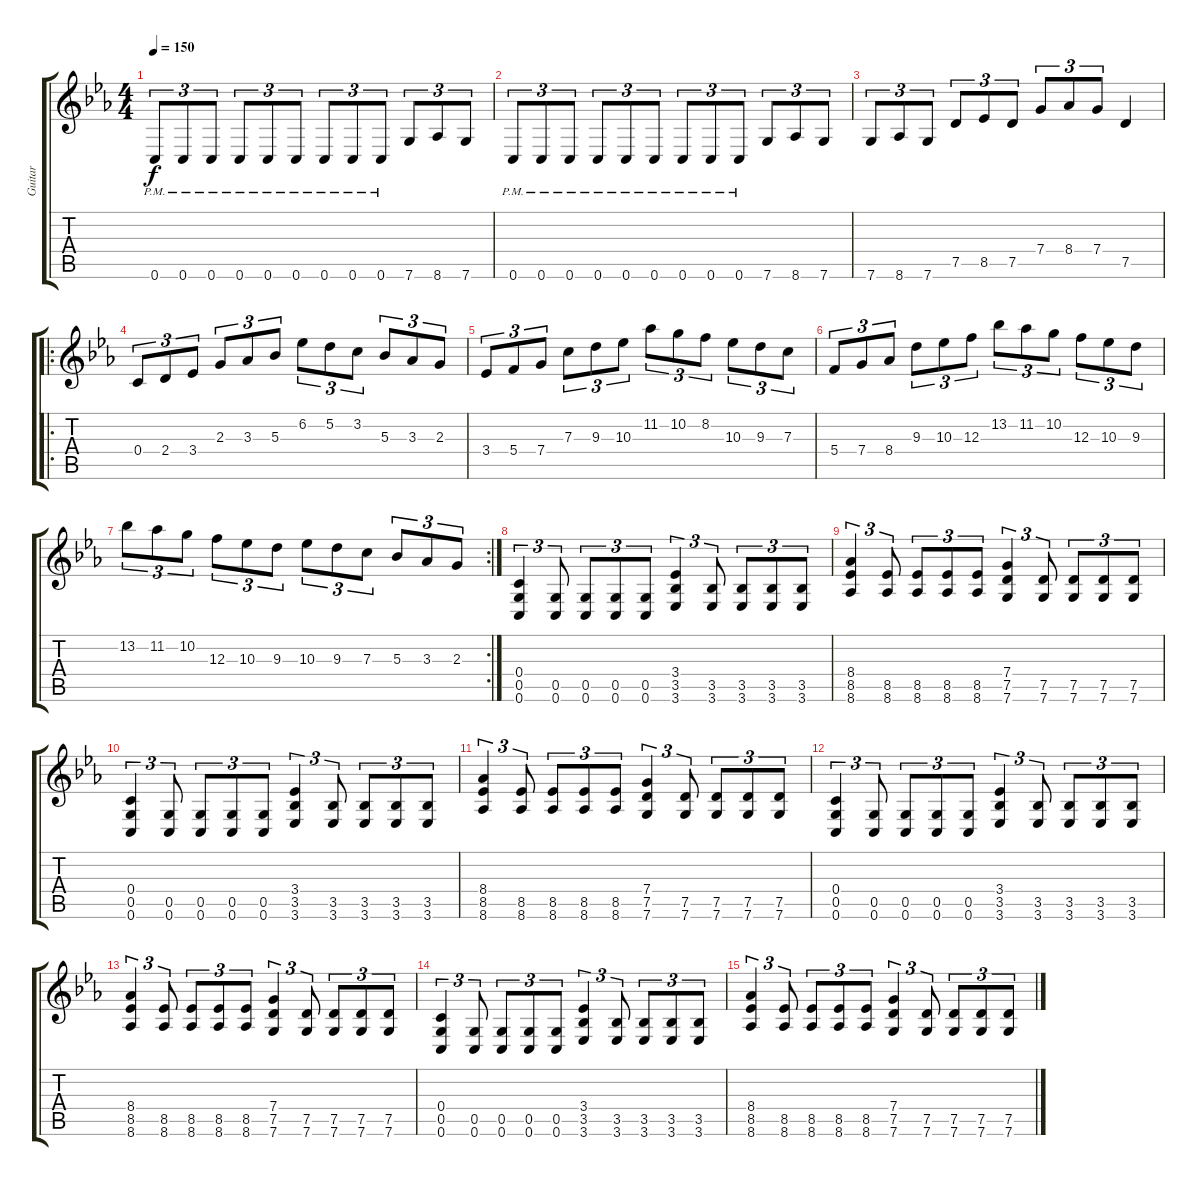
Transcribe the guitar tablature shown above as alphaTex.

\track ("Guitar" "Guitar") {instrument distortionguitar}
\staff {score tabs}
\tuning (D4 A3 F3 C3 G2 C2) {hide}
\ts (4 4)
\tempo 150
\clef g2
\ks cminor
0.6{pm}.8{tu (3 2) dy f} 0.6{pm}.8{tu (3 2)} 0.6{pm}.8{tu (3 2)} 0.6{pm}.8{tu (3 2)} 0.6{pm}.8{tu (3 2)} 0.6{pm}.8{tu (3 2)} 0.6{pm}.8{tu (3 2)} 0.6{pm}.8{tu (3 2)} 0.6{pm}.8{tu (3 2)} 7.6.8{tu (3 2)} 8.6.8{tu (3 2)} 7.6.8{tu (3 2)} |
0.6{pm}.8{tu (3 2)} 0.6{pm}.8{tu (3 2)} 0.6{pm}.8{tu (3 2)} 0.6{pm}.8{tu (3 2)} 0.6{pm}.8{tu (3 2)} 0.6{pm}.8{tu (3 2)} 0.6{pm}.8{tu (3 2)} 0.6{pm}.8{tu (3 2)} 0.6{pm}.8{tu (3 2)} 7.6.8{tu (3 2)} 8.6.8{tu (3 2)} 7.6.8{tu (3 2)} |
7.6.8{tu (3 2)} 8.6.8{tu (3 2)} 7.6.8{tu (3 2)} 7.5.8{tu (3 2)} 8.5.8{tu (3 2)} 7.5.8{tu (3 2)} 7.4.8{tu (3 2)} 8.4.8{tu (3 2)} 7.4.8{tu (3 2)} 7.5.4 |
\ro
0.4.8{tu (3 2)} 2.4.8{tu (3 2)} 3.4.8{tu (3 2)} 2.3.8{tu (3 2)} 3.3.8{tu (3 2)} 5.3.8{tu (3 2)} 6.2.8{tu (3 2)} 5.2.8{tu (3 2)} 3.2.8{tu (3 2)} 5.3.8{tu (3 2)} 3.3.8{tu (3 2)} 2.3.8{tu (3 2)} |
3.4.8{tu (3 2)} 5.4.8{tu (3 2)} 7.4.8{tu (3 2)} 7.3.8{tu (3 2)} 9.3.8{tu (3 2)} 10.3.8{tu (3 2)} 11.2.8{tu (3 2)} 10.2.8{tu (3 2)} 8.2.8{tu (3 2)} 10.3.8{tu (3 2)} 9.3.8{tu (3 2)} 7.3.8{tu (3 2)} |
5.4.8{tu (3 2)} 7.4.8{tu (3 2)} 8.4.8{tu (3 2)} 9.3.8{tu (3 2)} 10.3.8{tu (3 2)} 12.3.8{tu (3 2)} 13.2.8{tu (3 2)} 11.2.8{tu (3 2)} 10.2.8{tu (3 2)} 12.3.8{tu (3 2)} 10.3.8{tu (3 2)} 9.3.8{tu (3 2)} |
\rc 2
13.2.8{tu (3 2)} 11.2.8{tu (3 2)} 10.2.8{tu (3 2)} 12.3.8{tu (3 2)} 10.3.8{tu (3 2)} 9.3.8{tu (3 2)} 10.3.8{tu (3 2)} 9.3.8{tu (3 2)} 7.3.8{tu (3 2)} 5.3.8{tu (3 2)} 3.3.8{tu (3 2)} 2.3.8{tu (3 2)} |
(0.4 0.5 0.6).4{tu (3 2)} (0.5 0.6).8{tu (3 2)} (0.5 0.6).8{tu (3 2)} (0.5 0.6).8{tu (3 2)} (0.5 0.6).8{tu (3 2)} (3.4 3.5 3.6).4{tu (3 2)} (3.5 3.6).8{tu (3 2)} (3.5 3.6).8{tu (3 2)} (3.5 3.6).8{tu (3 2)} (3.5 3.6).8{tu (3 2)} |
(8.4 8.5 8.6).4{tu (3 2)} (8.5 8.6).8{tu (3 2)} (8.5 8.6).8{tu (3 2)} (8.5 8.6).8{tu (3 2)} (8.5 8.6).8{tu (3 2)} (7.4 7.5 7.6).4{tu (3 2)} (7.5 7.6).8{tu (3 2)} (7.5 7.6).8{tu (3 2)} (7.5 7.6).8{tu (3 2)} (7.5 7.6).8{tu (3 2)} |
(0.4 0.5 0.6).4{tu (3 2)} (0.5 0.6).8{tu (3 2)} (0.5 0.6).8{tu (3 2)} (0.5 0.6).8{tu (3 2)} (0.5 0.6).8{tu (3 2)} (3.4 3.5 3.6).4{tu (3 2)} (3.5 3.6).8{tu (3 2)} (3.5 3.6).8{tu (3 2)} (3.5 3.6).8{tu (3 2)} (3.5 3.6).8{tu (3 2)} |
(8.4 8.5 8.6).4{tu (3 2)} (8.5 8.6).8{tu (3 2)} (8.5 8.6).8{tu (3 2)} (8.5 8.6).8{tu (3 2)} (8.5 8.6).8{tu (3 2)} (7.4 7.5 7.6).4{tu (3 2)} (7.5 7.6).8{tu (3 2)} (7.5 7.6).8{tu (3 2)} (7.5 7.6).8{tu (3 2)} (7.5 7.6).8{tu (3 2)} |
(0.4 0.5 0.6).4{tu (3 2)} (0.5 0.6).8{tu (3 2)} (0.5 0.6).8{tu (3 2)} (0.5 0.6).8{tu (3 2)} (0.5 0.6).8{tu (3 2)} (3.4 3.5 3.6).4{tu (3 2)} (3.5 3.6).8{tu (3 2)} (3.5 3.6).8{tu (3 2)} (3.5 3.6).8{tu (3 2)} (3.5 3.6).8{tu (3 2)} |
(8.4 8.5 8.6).4{tu (3 2)} (8.5 8.6).8{tu (3 2)} (8.5 8.6).8{tu (3 2)} (8.5 8.6).8{tu (3 2)} (8.5 8.6).8{tu (3 2)} (7.4 7.5 7.6).4{tu (3 2)} (7.5 7.6).8{tu (3 2)} (7.5 7.6).8{tu (3 2)} (7.5 7.6).8{tu (3 2)} (7.5 7.6).8{tu (3 2)} |
(0.4 0.5 0.6).4{tu (3 2)} (0.5 0.6).8{tu (3 2)} (0.5 0.6).8{tu (3 2)} (0.5 0.6).8{tu (3 2)} (0.5 0.6).8{tu (3 2)} (3.4 3.5 3.6).4{tu (3 2)} (3.5 3.6).8{tu (3 2)} (3.5 3.6).8{tu (3 2)} (3.5 3.6).8{tu (3 2)} (3.5 3.6).8{tu (3 2)} |
(8.4 8.5 8.6).4{tu (3 2)} (8.5 8.6).8{tu (3 2)} (8.5 8.6).8{tu (3 2)} (8.5 8.6).8{tu (3 2)} (8.5 8.6).8{tu (3 2)} (7.4 7.5 7.6).4{tu (3 2)} (7.5 7.6).8{tu (3 2)} (7.5 7.6).8{tu (3 2)} (7.5 7.6).8{tu (3 2)} (7.5 7.6).8{tu (3 2)}
